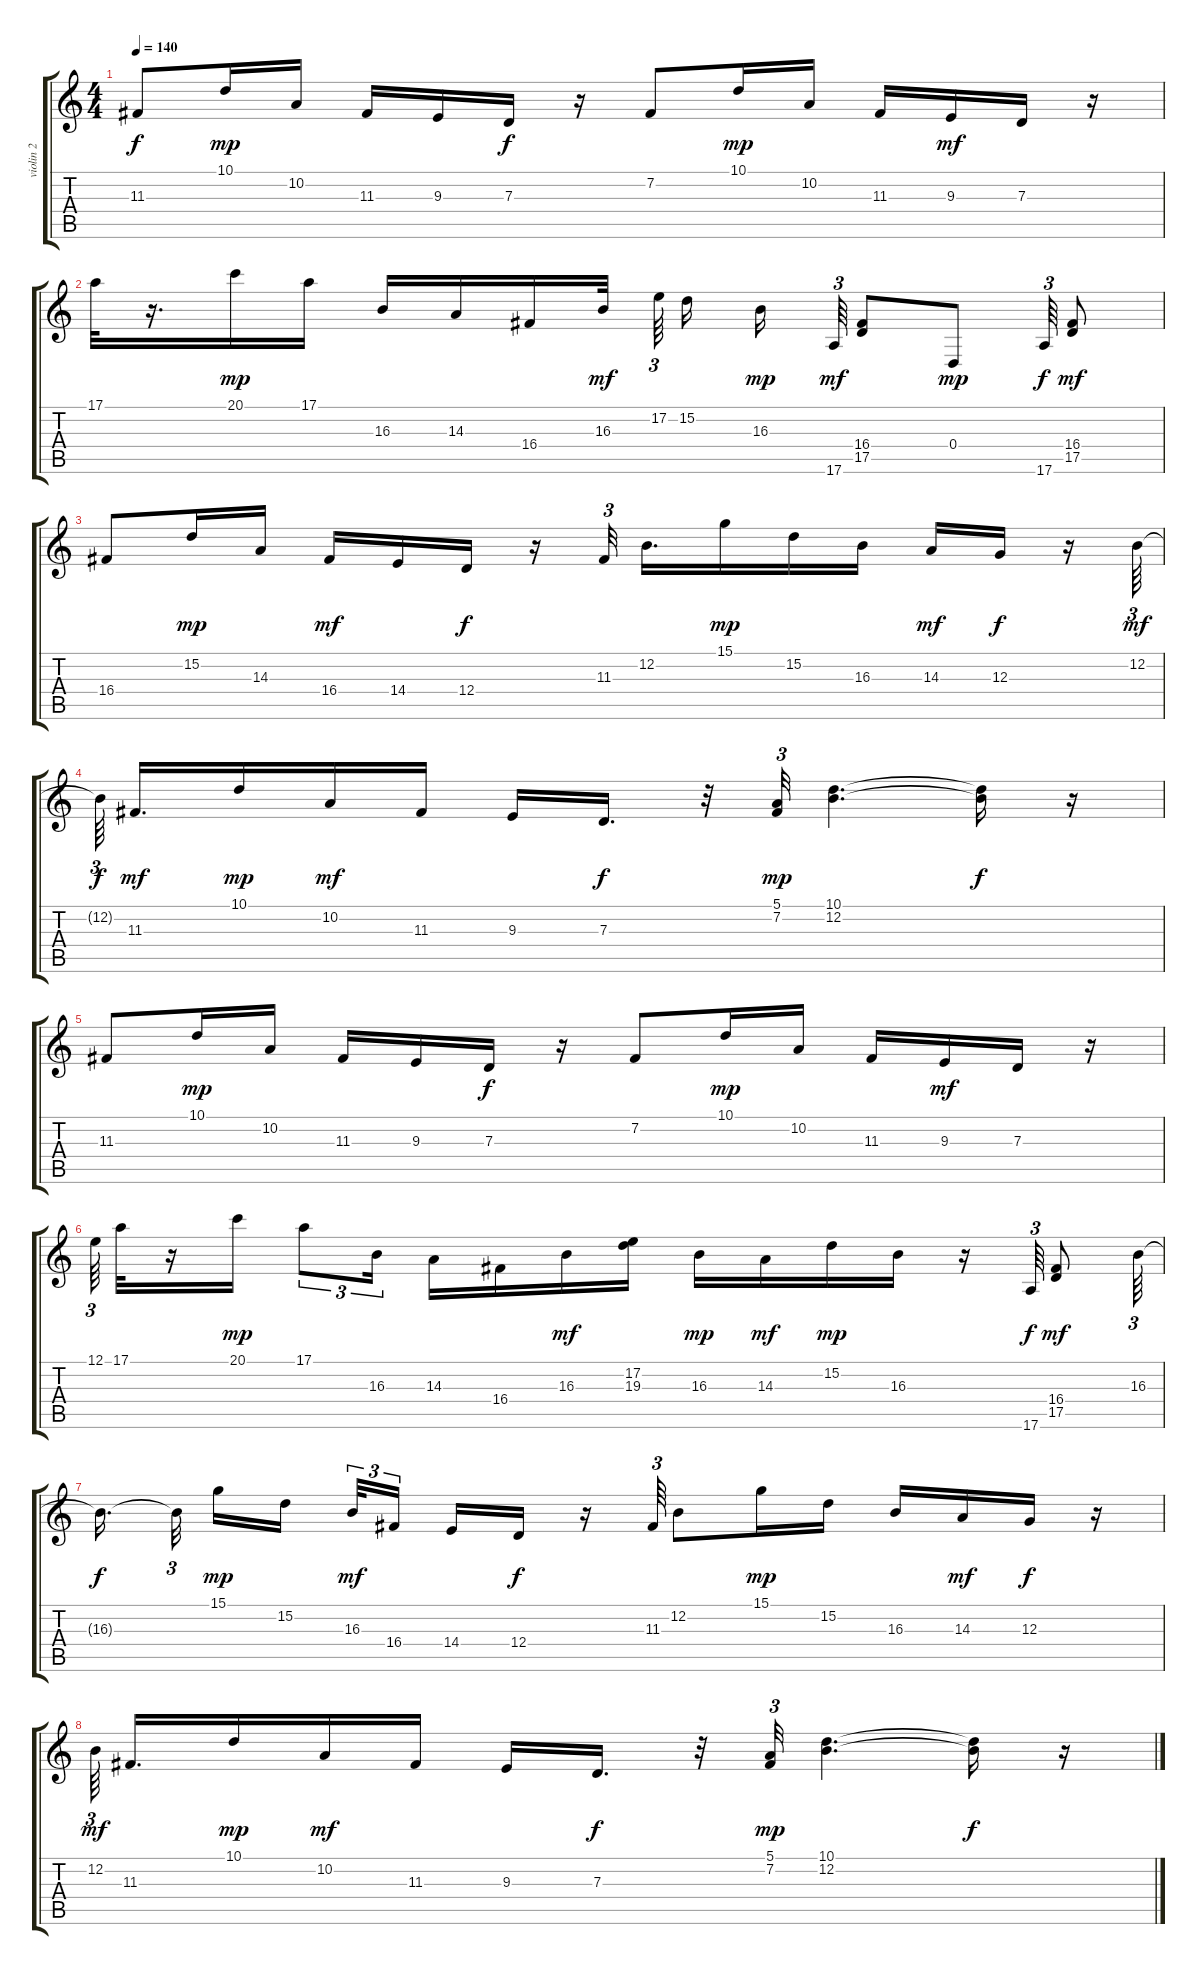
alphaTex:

\track ("violin 2" "violin 2") {instrument violin}
\staff {score tabs}
\tuning (E4 B3 G3 D3 A2 E2) {hide}
\ts (4 4)
\tempo 140
\clef g2
\ks c
11.3.8{dy f} 10.1.16{dy mp} 10.2.16 11.3.16 9.3.16 7.3.16{dy f} r.16 7.2.8 10.1.16{dy mp} 10.2.16 11.3.16 9.3.16{dy mf} 7.3.16 r.16 |
17.1.32 r.16{d} 20.1.16{dy mp} 17.1.16 16.3.16 14.3.16 16.4.16 16.3.32{dy mf beam splitsecondary} 17.2.64{tu (3 2)} 15.2.16 16.3.16{dy mp beam splitsecondary} 17.6.64{tu (3 2) dy mf instrument acousticguitarsteel} (16.4 17.5).8 0.4.8{dy mp} 17.6.64{tu (3 2) dy f} (16.4 17.5).8{dy mf} |
16.4.8{instrument violin} 15.2.16{dy mp} 14.3.16 16.4.16{dy mf} 14.4.16 12.4.16{dy f} r.16 11.3.32{tu (3 2) beam splitsecondary} 12.2.16{d} 15.1.16{dy mp} 15.2.16 16.3.16 14.3.16{dy mf} 12.3.16{dy f} r.16 12.2.64{tu (3 2) dy mf} |
12.2{t}.64{tu (3 2) dy f beam splitsecondary} 11.3.16{d dy mf} 10.1.16{dy mp} 10.2.16{dy mf} 11.3.16 9.3.16 7.3.16{d dy f} r.32 (5.1 7.2).32{tu (3 2) dy mp} (10.1 12.2).4{d} (10.1{t} 12.2{t}).16{dy f} r.16 |
11.3.8 10.1.16{dy mp} 10.2.16 11.3.16 9.3.16 7.3.16{dy f} r.16 7.2.8 10.1.16{dy mp} 10.2.16 11.3.16 9.3.16{dy mf} 7.3.16 r.16 |
12.1.64{tu (3 2)} 17.1.32 r.16 20.1.16{dy mp} 17.1.8{tu (3 2)} 16.3.16{tu (3 2) beam splitsecondary} 14.3.16 16.4.16 16.3.16{dy mf} (17.2 19.3).16 16.3.16{dy mp} 14.3.16{dy mf} 15.2.16{dy mp} 16.3.16 r.16 17.6.64{tu (3 2) dy f instrument acousticguitarsteel} (16.4 17.5).8{dy mf} 16.3.64{tu (3 2)} |
16.3{t}.16{d dy f beam splitsecondary} 16.3{t}.32{tu (3 2) beam splitsecondary} 15.1.16{dy mp} 15.2.16{beam splitsecondary} 16.3.32{tu (3 2) dy mf} 16.4.16{tu (3 2) beam splitsecondary} 14.4.16 12.4.16{dy f} r.16 11.3.64{tu (3 2)} 12.2.8 15.1.16{dy mp} 15.2.16 16.3.16 14.3.16{dy mf} 12.3.16{dy f} r.16 |
12.2.64{tu (3 2) dy mf beam splitsecondary} 11.3.16{d} 10.1.16{dy mp} 10.2.16{dy mf} 11.3.16 9.3.16 7.3.16{d dy f} r.32 (5.1 7.2).32{tu (3 2) dy mp} (10.1 12.2).4{d} (10.1{t} 12.2{t}).16{dy f} r.16
